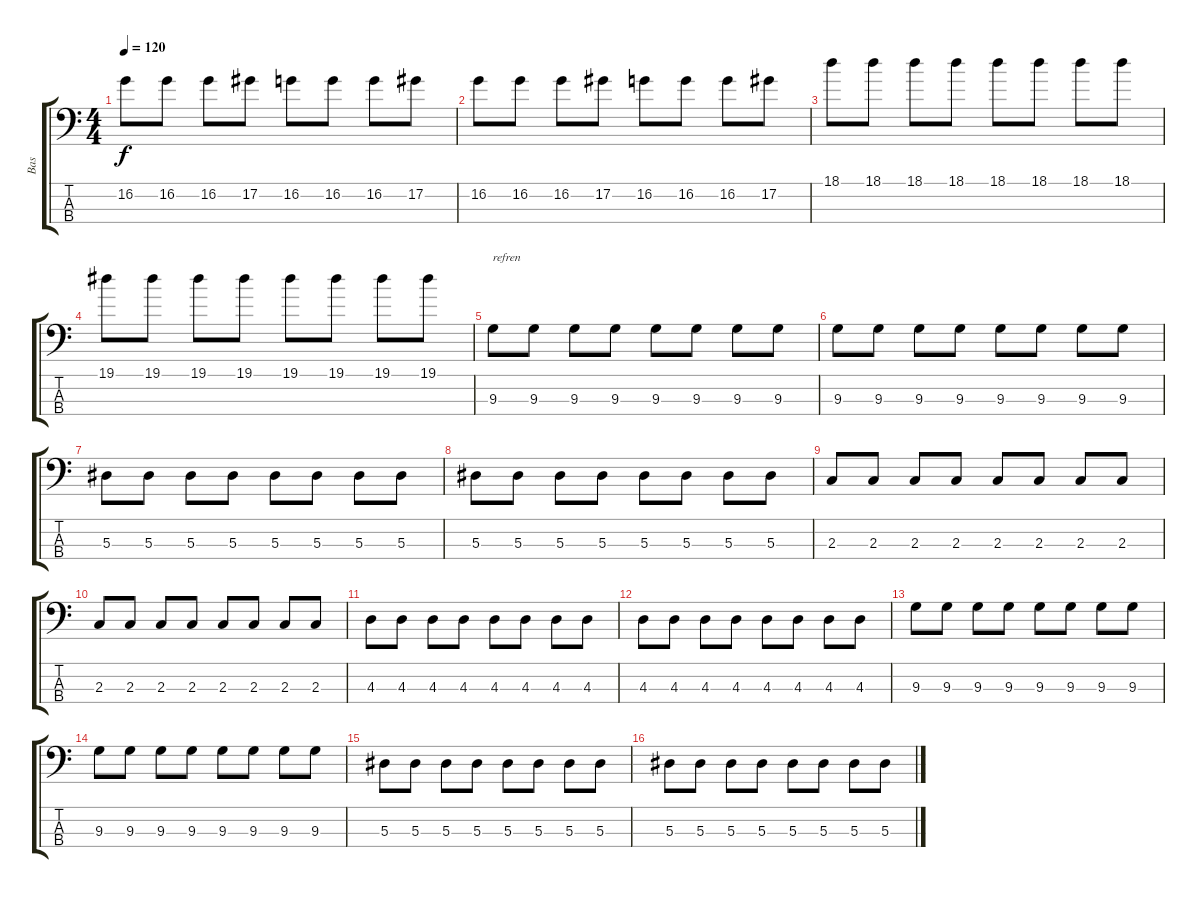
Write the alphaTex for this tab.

\track ("Bas" "Bas") {instrument electricbasspick}
\staff {score tabs}
\tuning (Ab2 Eb2 Bb1 F1) {hide}
\ts (4 4)
\tempo 120
\clef f4
\ks c
16.2.8{dy f} 16.2.8 16.2.8 17.2.8 16.2.8 16.2.8 16.2.8 17.2.8 |
16.2.8 16.2.8 16.2.8 17.2.8 16.2.8 16.2.8 16.2.8 17.2.8 |
18.1.8 18.1.8 18.1.8 18.1.8 18.1.8 18.1.8 18.1.8 18.1.8 |
19.1.8 19.1.8 19.1.8 19.1.8 19.1.8 19.1.8 19.1.8 19.1.8 |
9.3.8{txt "refren"} 9.3.8 9.3.8 9.3.8 9.3.8 9.3.8 9.3.8 9.3.8 |
9.3.8 9.3.8 9.3.8 9.3.8 9.3.8 9.3.8 9.3.8 9.3.8 |
5.3.8 5.3.8 5.3.8 5.3.8 5.3.8 5.3.8 5.3.8 5.3.8 |
5.3.8 5.3.8 5.3.8 5.3.8 5.3.8 5.3.8 5.3.8 5.3.8 |
2.3.8 2.3.8 2.3.8 2.3.8 2.3.8 2.3.8 2.3.8 2.3.8 |
2.3.8 2.3.8 2.3.8 2.3.8 2.3.8 2.3.8 2.3.8 2.3.8 |
4.3.8 4.3.8 4.3.8 4.3.8 4.3.8 4.3.8 4.3.8 4.3.8 |
4.3.8 4.3.8 4.3.8 4.3.8 4.3.8 4.3.8 4.3.8 4.3.8 |
9.3.8 9.3.8 9.3.8 9.3.8 9.3.8 9.3.8 9.3.8 9.3.8 |
9.3.8 9.3.8 9.3.8 9.3.8 9.3.8 9.3.8 9.3.8 9.3.8 |
5.3.8 5.3.8 5.3.8 5.3.8 5.3.8 5.3.8 5.3.8 5.3.8 |
5.3.8 5.3.8 5.3.8 5.3.8 5.3.8 5.3.8 5.3.8 5.3.8
